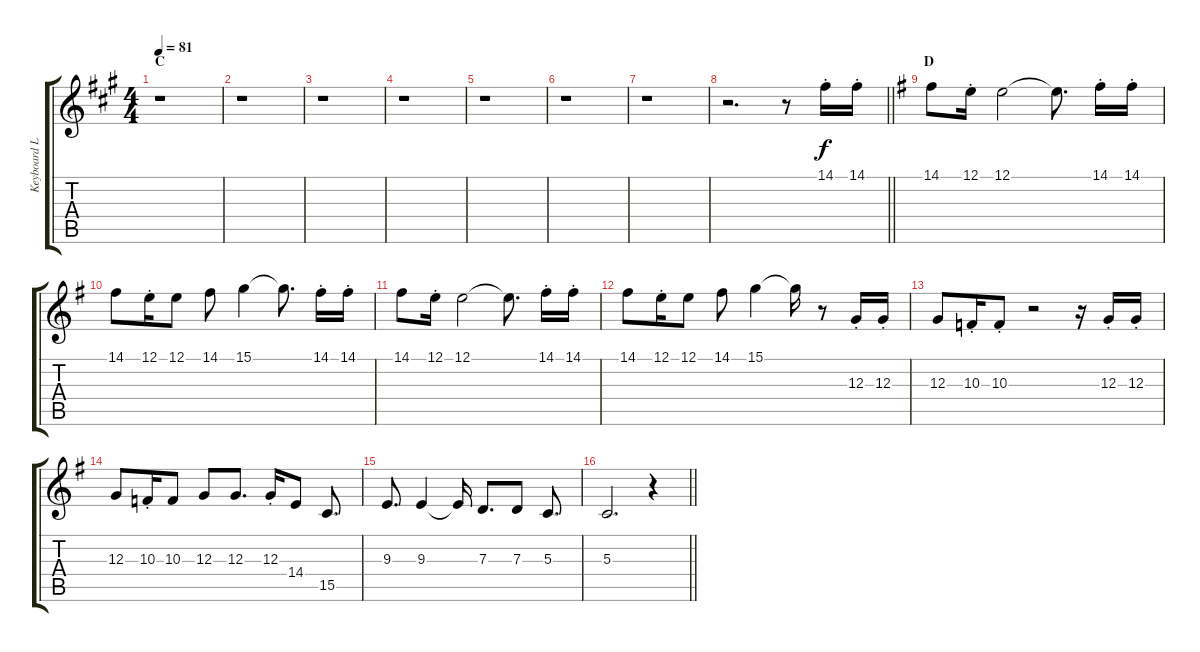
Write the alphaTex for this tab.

\track ("Keyboard Lead II" "Keyboard L") {instrument stringensemble1}
\staff {score tabs}
\tuning (E4 B3 G3 D3 A2 E2) {hide}
\ts (4 4)
\section ("" "C")
\tempo 81
\clef g2
\ks f#minor
r.1{dy f} |
r.1 |
r.1 |
r.1 |
r.1 |
r.1 |
r.1 |
\barLineRight lightlight
r.2{d} r.8 14.1{st}.16{volume 16} 14.1{st}.16 |
\section ("" "D")
\ks eminor
14.1.8 12.1{st}.16 12.1.2 12.1{t}.8{d} 14.1{st}.16 14.1{st}.16 |
14.1.8 12.1{st}.16 12.1.8 14.1.8 15.1.4 15.1{t}.8{d} 14.1{st}.16 14.1{st}.16 |
14.1.8 12.1{st}.16 12.1.2 12.1{t}.8{d} 14.1{st}.16 14.1{st}.16 |
14.1.8 12.1{st}.16 12.1.8 14.1.8 15.1.4 15.1{t}.16 r.8 12.3{st}.16 12.3{st}.16 |
12.3.8 10.3{st}.16 10.3{st}.8 r.2 r.16 12.3{st}.16 12.3{st}.16 |
12.3.8 10.3{st}.16 10.3.8 12.3.8 12.3.8{d} 12.3{st}.16 14.4.8 15.5.8{d} |
9.3.8{d} 9.3.4 9.3{t}.16 7.3.8{d} 7.3.8 5.3.8{d} |
\barLineRight lightlight
5.3.2{d} r.4
